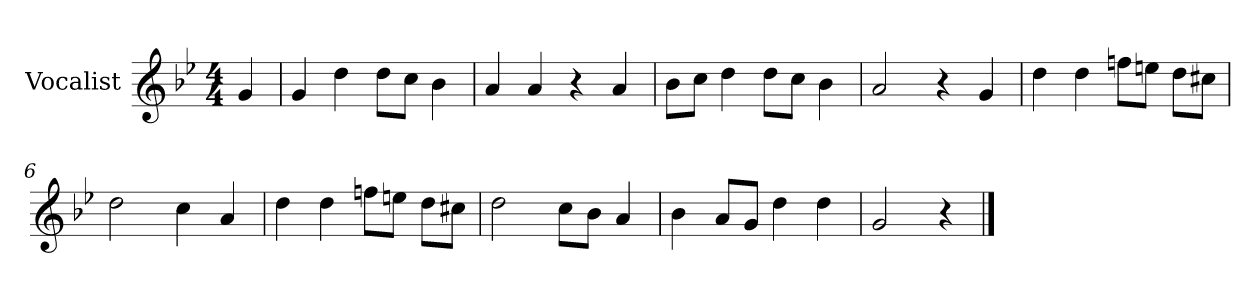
**kern
*part1
*staff1
*I"Vocalist
*k[b-e-]
*g:
*M4/4
=
4g
=1
4g
4dd
8ddL
8ccJ
4b-
=2
4a
4a
4r
4a
=3
8b-L
8ccJ
4dd
8ddL
8ccJ
4b-
=4
2a
4r
4g
=5
4dd
4dd
8ffnL
8eenJ
8ddL
8cc#XJ
=6
2dd
4cc
4a
=7
4dd
4dd
8ffnL
8eenJ
8ddL
8cc#XJ
=8
2dd
8ccL
8b-J
4a
=9
4b-
8aL
8gJ
4dd
4dd
=10
2g
4r
==
*-
